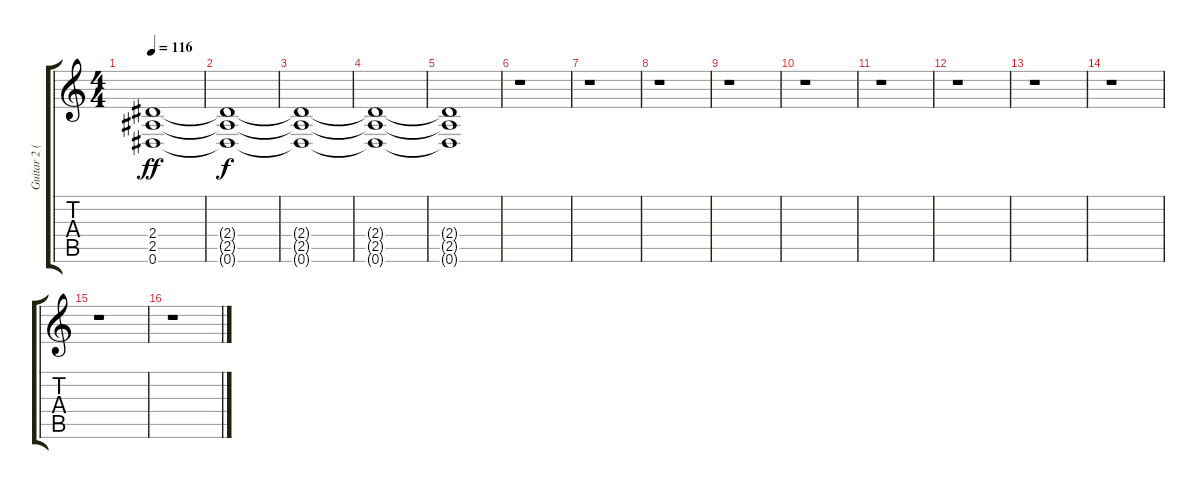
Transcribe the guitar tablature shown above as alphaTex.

\track ("Guitar 2 (Distortion Hammet)" "Guitar 2 (") {instrument distortionguitar}
\staff {score tabs}
\tuning (Eb4 Bb3 Gb3 Db3 Ab2 Eb2) {hide}
\ts (4 4)
\tempo 116
\clef g2
\ks c
(2.4 2.5 0.6).1{dy ff volume 10} |
(2.4{t} 2.5{t} 0.6{t}).1{dy f} |
(2.4{t} 2.5{t} 0.6{t}).1 |
(2.4{t} 2.5{t} 0.6{t}).1 |
(2.4{t} 2.5{t} 0.6{t}).1{volume 4} |
r.1 |
r.1 |
r.1 |
r.1 |
r.1 |
r.1 |
r.1 |
r.1 |
r.1 |
r.1 |
r.1
